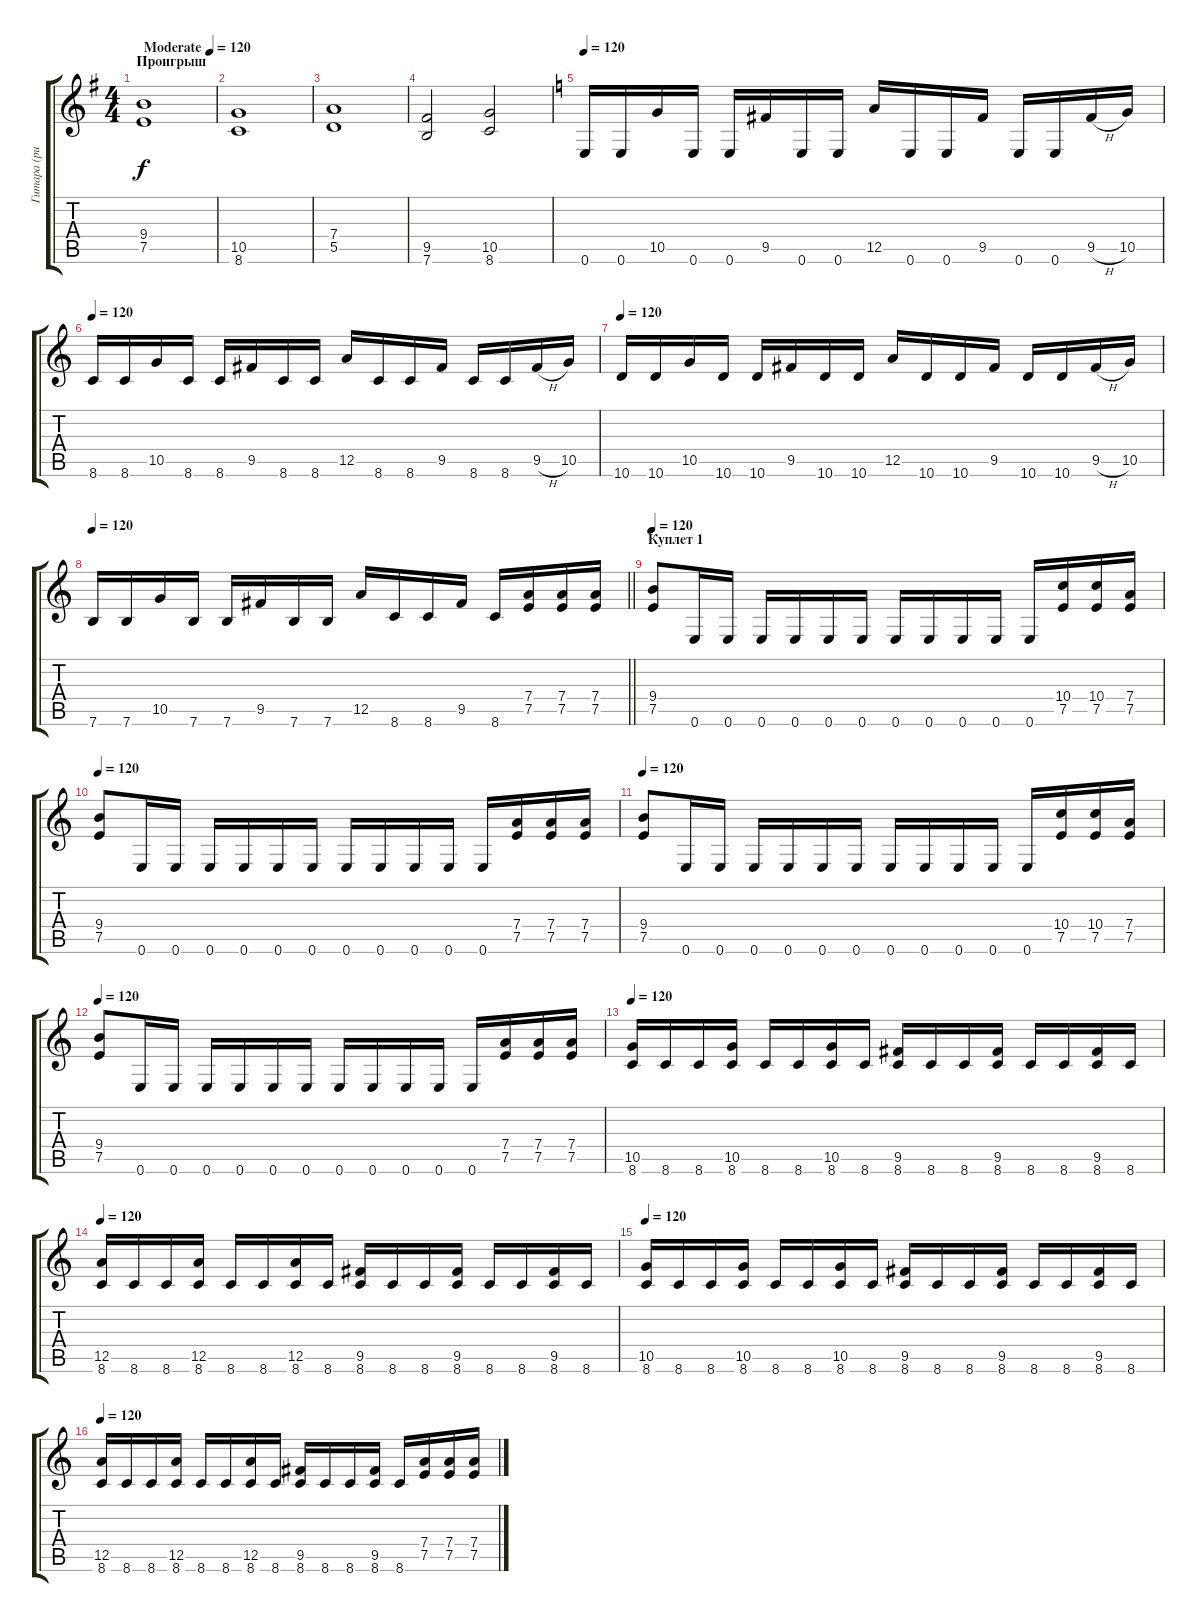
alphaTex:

\track ("Гитара (ритм)" "Гитара (ри") {instrument distortionguitar}
\staff {score tabs}
\tuning (E4 B3 G3 D3 A2 E2) {hide}
\ts (4 4)
\section ("" "Проигрыш")
\tempo (120 "Moderate")
\clef g2
\ks g
(9.4 7.5).1{dy f instrument distortionguitar} |
(10.5 8.6).1 |
(7.4 5.5).1 |
(9.5 7.6).2 (10.5 8.6).2 |
\tempo 120
\ks c
0.6.16 0.6.16 10.5.16 0.6.16 0.6.16 9.5.16 0.6.16 0.6.16 12.5.16 0.6.16 0.6.16 9.5.16 0.6.16 0.6.16 9.5{h}.16 10.5.16 |
\tempo 120
8.6.16 8.6.16 10.5.16 8.6.16 8.6.16 9.5.16 8.6.16 8.6.16 12.5.16 8.6.16 8.6.16 9.5.16 8.6.16 8.6.16 9.5{h}.16 10.5.16 |
\tempo 120
10.6.16 10.6.16 10.5.16 10.6.16 10.6.16 9.5.16 10.6.16 10.6.16 12.5.16 10.6.16 10.6.16 9.5.16 10.6.16 10.6.16 9.5{h}.16 10.5.16 |
\tempo 120
\barLineRight lightlight
7.6.16 7.6.16 10.5.16 7.6.16 7.6.16 9.5.16 7.6.16 7.6.16 12.5.16 8.6.16 8.6.16 9.5.16 8.6.16 (7.4 7.5).16 (7.4 7.5).16 (7.4 7.5).16 |
\section ("" "Куплет 1")
\tempo 120
(9.4 7.5).8 0.6.16 0.6.16 0.6.16 0.6.16 0.6.16 0.6.16 0.6.16 0.6.16 0.6.16 0.6.16 0.6.16 (10.4 7.5).16 (10.4 7.5).16 (7.4 7.5).16 |
\tempo 120
(9.4 7.5).8 0.6.16 0.6.16 0.6.16 0.6.16 0.6.16 0.6.16 0.6.16 0.6.16 0.6.16 0.6.16 0.6.16 (7.4 7.5).16 (7.4 7.5).16 (7.4 7.5).16 |
\tempo 120
(9.4 7.5).8 0.6.16 0.6.16 0.6.16 0.6.16 0.6.16 0.6.16 0.6.16 0.6.16 0.6.16 0.6.16 0.6.16 (10.4 7.5).16 (10.4 7.5).16 (7.4 7.5).16 |
\tempo 120
(9.4 7.5).8 0.6.16 0.6.16 0.6.16 0.6.16 0.6.16 0.6.16 0.6.16 0.6.16 0.6.16 0.6.16 0.6.16 (7.4 7.5).16 (7.4 7.5).16 (7.4 7.5).16 |
\tempo 120
(10.5 8.6).16 8.6.16 8.6.16 (10.5 8.6).16 8.6.16 8.6.16 (10.5 8.6).16 8.6.16 (9.5 8.6).16 8.6.16 8.6.16 (9.5 8.6).16 8.6.16 8.6.16 (9.5 8.6).16 8.6.16 |
\tempo 120
(12.5 8.6).16 8.6.16 8.6.16 (12.5 8.6).16 8.6.16 8.6.16 (12.5 8.6).16 8.6.16 (9.5 8.6).16 8.6.16 8.6.16 (9.5 8.6).16 8.6.16 8.6.16 (9.5 8.6).16 8.6.16 |
\tempo 120
(10.5 8.6).16 8.6.16 8.6.16 (10.5 8.6).16 8.6.16 8.6.16 (10.5 8.6).16 8.6.16 (9.5 8.6).16 8.6.16 8.6.16 (9.5 8.6).16 8.6.16 8.6.16 (9.5 8.6).16 8.6.16 |
\tempo 120
(12.5 8.6).16 8.6.16 8.6.16 (12.5 8.6).16 8.6.16 8.6.16 (12.5 8.6).16 8.6.16 (9.5 8.6).16 8.6.16 8.6.16 (9.5 8.6).16 8.6.16 (7.4 7.5).16 (7.4 7.5).16 (7.4 7.5).16
